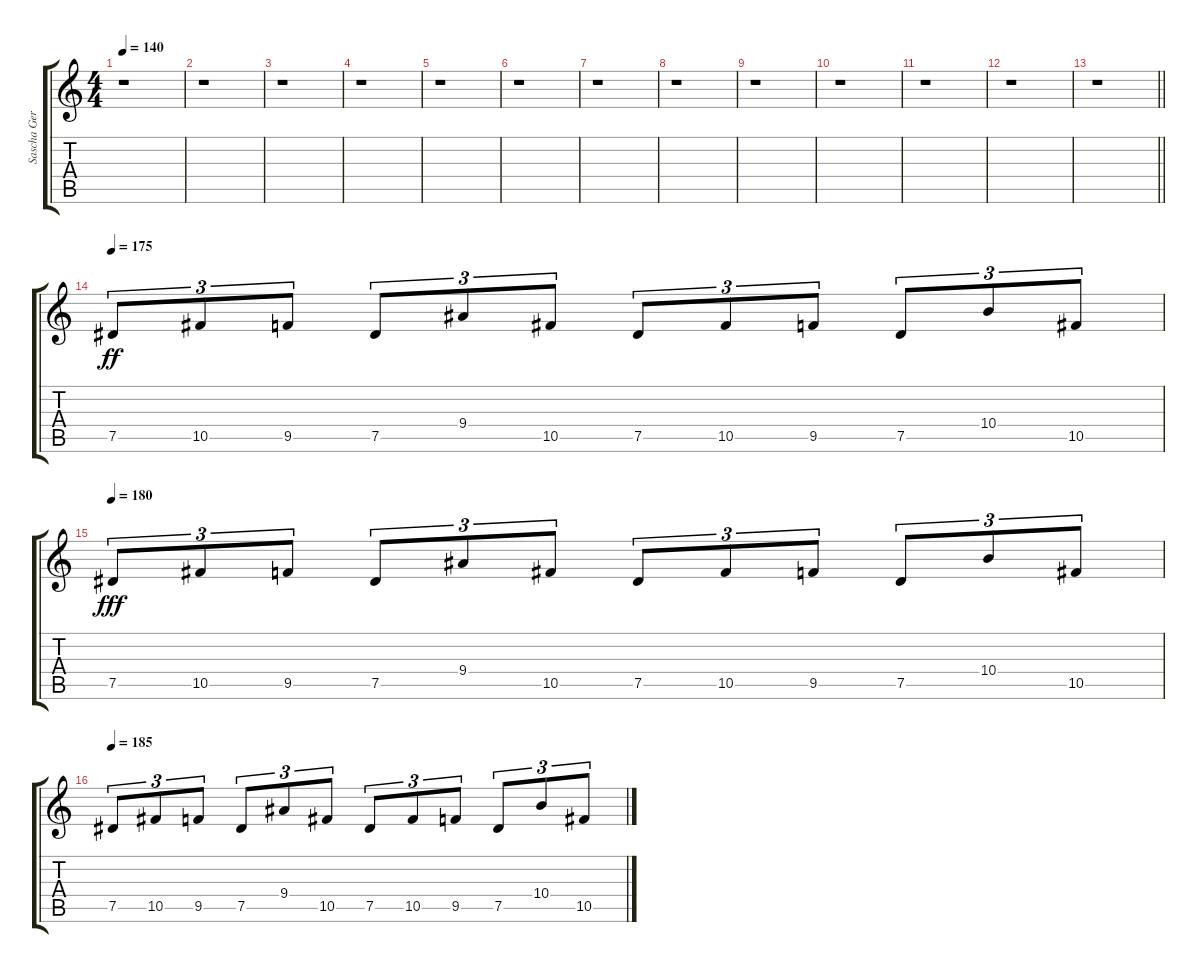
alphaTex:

\track ("Sascha Gerstner" "Sascha Ger") {instrument distortionguitar}
\staff {score tabs}
\tuning (Eb4 Bb3 Gb3 Db3 Ab2 Eb2) {hide}
\ts (4 4)
\tempo 140
\clef g2
\ks c
r.1{dy ff} |
r.1 |
r.1 |
r.1 |
r.1 |
r.1 |
r.1 |
r.1 |
r.1 |
r.1 |
r.1 |
r.1 |
\barLineRight lightlight
r.1 |
\section ("" "")
\tempo 175
7.5.8{tu (3 2) volume 13} 10.5.8{tu (3 2)} 9.5.8{tu (3 2)} 7.5.8{tu (3 2)} 9.4.8{tu (3 2)} 10.5.8{tu (3 2)} 7.5.8{tu (3 2)} 10.5.8{tu (3 2)} 9.5.8{tu (3 2)} 7.5.8{tu (3 2)} 10.4.8{tu (3 2)} 10.5.8{tu (3 2)} |
\tempo 180
7.5.8{tu (3 2) dy fff} 10.5.8{tu (3 2)} 9.5.8{tu (3 2)} 7.5.8{tu (3 2)} 9.4.8{tu (3 2)} 10.5.8{tu (3 2)} 7.5.8{tu (3 2)} 10.5.8{tu (3 2)} 9.5.8{tu (3 2)} 7.5.8{tu (3 2)} 10.4.8{tu (3 2)} 10.5.8{tu (3 2)} |
\tempo 185
7.5.8{tu (3 2)} 10.5.8{tu (3 2)} 9.5.8{tu (3 2)} 7.5.8{tu (3 2)} 9.4.8{tu (3 2)} 10.5.8{tu (3 2)} 7.5.8{tu (3 2)} 10.5.8{tu (3 2)} 9.5.8{tu (3 2)} 7.5.8{tu (3 2)} 10.4.8{tu (3 2)} 10.5.8{tu (3 2)}
